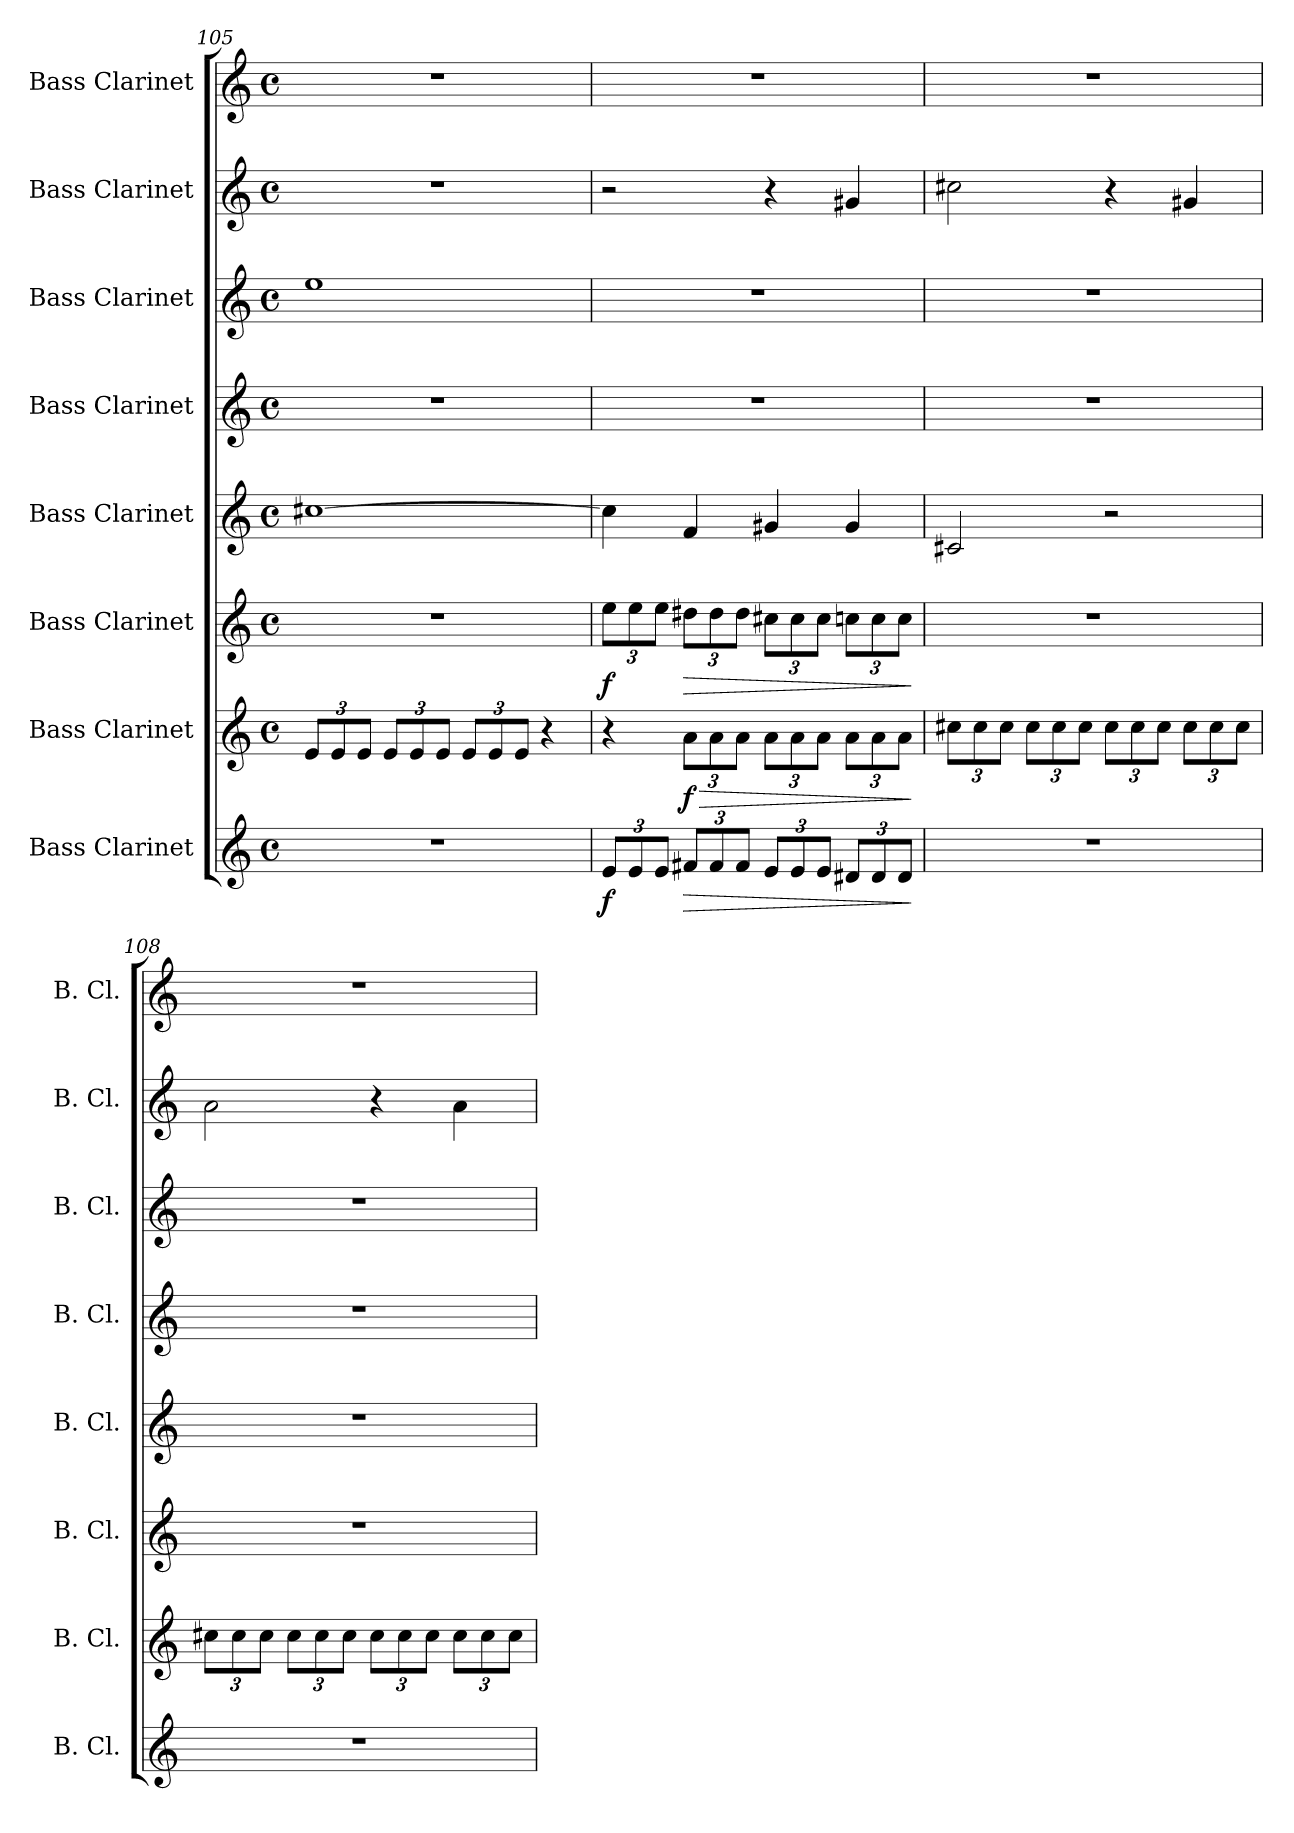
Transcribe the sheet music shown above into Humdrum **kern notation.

**kern	**dynam	**kern	**dynam	**kern	**dynam	**kern	**kern	**kern	**kern	**kern
*part8	*part8	*part7	*part7	*part6	*part6	*part5	*part4	*part3	*part2	*part1
*staff8	*staff8	*staff7	*staff7	*staff6	*staff6	*staff5	*staff4	*staff3	*staff2	*staff1
*I"Bass Clarinet	*	*I"Bass Clarinet	*	*I"Bass Clarinet	*	*I"Bass Clarinet	*I"Bass Clarinet	*I"Bass Clarinet	*I"Bass Clarinet	*I"Bass Clarinet
*I'B. Cl.	*	*I'B. Cl.	*	*I'B. Cl.	*	*I'B. Cl.	*I'B. Cl.	*I'B. Cl.	*I'B. Cl.	*I'B. Cl.
*clefG2	*	*clefG2	*	*clefG2	*	*clefG2	*clefG2	*clefG2	*clefG2	*clefG2
*ITrd8c14	*	*ITrd8c14	*	*ITrd8c14	*	*ITrd8c14	*ITrd8c14	*ITrd8c14	*ITrd8c14	*ITrd8c14
*k[]	*	*k[]	*	*k[]	*	*k[]	*k[]	*k[]	*k[]	*k[]
*M4/4	*	*M4/4	*	*M4/4	*	*M4/4	*M4/4	*M4/4	*M4/4	*M4/4
*met(c)	*	*met(c)	*	*met(c)	*	*met(c)	*met(c)	*met(c)	*met(c)	*met(c)
*	*	*Xbrackettup	*	*	*	*	*	*	*	*
=105	=105	=105	=105	=105	=105	=105	=105	=105	=105	=105
1r	.	12E/L	.	1r	.	[1c#X	1r	1e	1r	1r
.	.	12E/	.	.	.	.	.	.	.	.
.	.	12E/J	.	.	.	.	.	.	.	.
.	.	12E/L	.	.	.	.	.	.	.	.
.	.	12E/	.	.	.	.	.	.	.	.
.	.	12E/J	.	.	.	.	.	.	.	.
.	.	12E/L	.	.	.	.	.	.	.	.
.	.	12E/	.	.	.	.	.	.	.	.
.	.	12E/J	.	.	.	.	.	.	.	.
.	.	4r	.	.	.	.	.	.	.	.
!!LO:PB:g=z
=106	=106	=106	=106	=106	=106	=106	=106	=106	=106	=106
*Xbrackettup	*	*	*	*Xbrackettup	*	*	*	*	*	*
!	!LO:DY:b	!	!	!	!LO:DY:b	!	!	!	!	!
12E/L	f	4r	.	12e\L	f	4c#\]	1r	1r	2r	1r
12E/	.	.	.	12e\	.	.	.	.	.	.
12E/J	.	.	.	12e\J	.	.	.	.	.	.
!	!LO:HP:b	!	!LO:HP:b	!	!LO:HP:b	!	!	!	!	!
!	!	!	!LO:DY:n=1:b	!	!	!	!	!	!	!
12F#X/L	>	12A\L	> f	12d#X\L	>	4F/	.	.	.	.
12F#/	.	12A\	.	12d#\	.	.	.	.	.	.
12F#/J	.	12A\J	.	12d#\J	.	.	.	.	.	.
12E/L	.	12A\L	.	12c#X\L	.	4G#X/	.	.	4r	.
12E/	.	12A\	.	12c#\	.	.	.	.	.	.
12E/J	.	12A\J	.	12c#\J	.	.	.	.	.	.
12D#X/L	.	12A\L	.	12cn\L	.	4G#/	.	.	4G#X/	.
12D#/	.	12A\	.	12c\	.	.	.	.	.	.
12D#/J	.	12A\J	.	12c\J	.	.	.	.	.	.
.	]	.	]	.	]	.	.	.	.	.
=107	=107	=107	=107	=107	=107	=107	=107	=107	=107	=107
1r	.	12c#X\L	.	1r	.	2C#X/	1r	1r	2c#X\	1r
.	.	12c#\	.	.	.	.	.	.	.	.
.	.	12c#\J	.	.	.	.	.	.	.	.
.	.	12c#\L	.	.	.	.	.	.	.	.
.	.	12c#\	.	.	.	.	.	.	.	.
.	.	12c#\J	.	.	.	.	.	.	.	.
.	.	12c#\L	.	.	.	2r	.	.	4r	.
.	.	12c#\	.	.	.	.	.	.	.	.
.	.	12c#\J	.	.	.	.	.	.	.	.
.	.	12c#\L	.	.	.	.	.	.	4G#X/	.
.	.	12c#\	.	.	.	.	.	.	.	.
.	.	12c#\J	.	.	.	.	.	.	.	.
=108	=108	=108	=108	=108	=108	=108	=108	=108	=108	=108
1r	.	12c#X\L	.	1r	.	1r	1r	1r	2A\	1r
.	.	12c#\	.	.	.	.	.	.	.	.
.	.	12c#\J	.	.	.	.	.	.	.	.
.	.	12c#\L	.	.	.	.	.	.	.	.
.	.	12c#\	.	.	.	.	.	.	.	.
.	.	12c#\J	.	.	.	.	.	.	.	.
.	.	12c#\L	.	.	.	.	.	.	4r	.
.	.	12c#\	.	.	.	.	.	.	.	.
.	.	12c#\J	.	.	.	.	.	.	.	.
.	.	12c#\L	.	.	.	.	.	.	4A\	.
.	.	12c#\	.	.	.	.	.	.	.	.
.	.	12c#\J	.	.	.	.	.	.	.	.
=	=	=	=	=	=	=	=	=	=	=
*-	*-	*-	*-	*-	*-	*-	*-	*-	*-	*-
